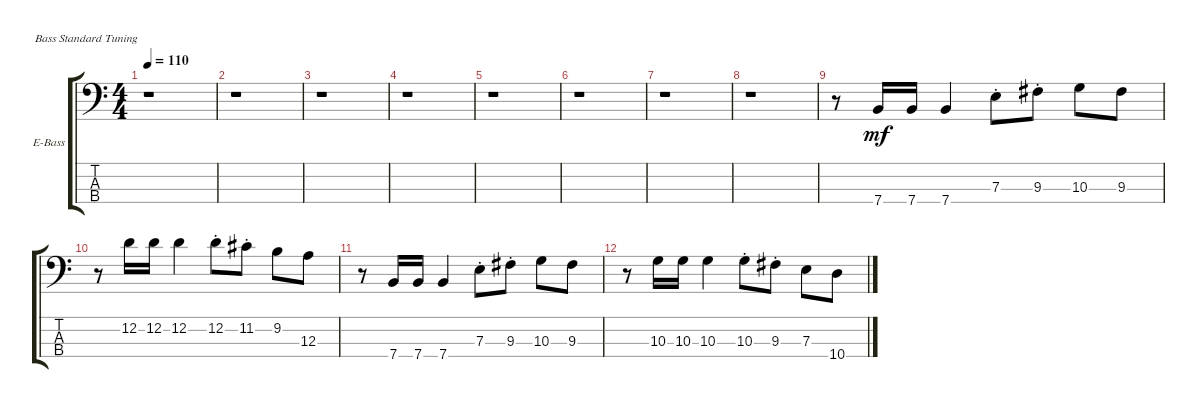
\defaultSystemsLayout 4
\bracketExtendMode groupsimilarinstruments
\firstSystemTrackNameOrientation horizontal
\otherSystemsTrackNameOrientation horizontal
\track ("Electric Bass" "E-Bass") {instrument electricbassfinger}
\staff {score tabs}
\tuning (G2 D2 A1 E1)
\ts (4 4)
\tempo 110
\clef f4
\scale
0.487395
\ks c
r.1{dy mf instrument electricbassfinger} |
\scale
0.256303 r.1 |
\scale
0.256303 r.1 |
\scale
0.333333 r.1 |
\scale
0.333333 r.1 |
\scale
0.333333 r.1 |
\scale
0.333333 r.1 |
\scale
0.333333 r.1 |
\scale
0.333333 r.8 7.4.16 7.4.16 7.4.4 7.3{st}.8 9.3{st}.8 10.3.8 9.3.8 |
\scale
0.5 r.8 12.2.16 12.2.16 12.2.4 12.2{st}.8 11.2{st}.8 9.2.8 12.3.8 |
r.8 7.4.16 7.4.16 7.4.4 7.3{st}.8 9.3{st}.8 10.3.8 9.3.8 |
r.8 10.3.16 10.3.16 10.3.4 10.3{st}.8 9.3{st}.8 7.3.8 10.4.8 |
\scale
0.5
